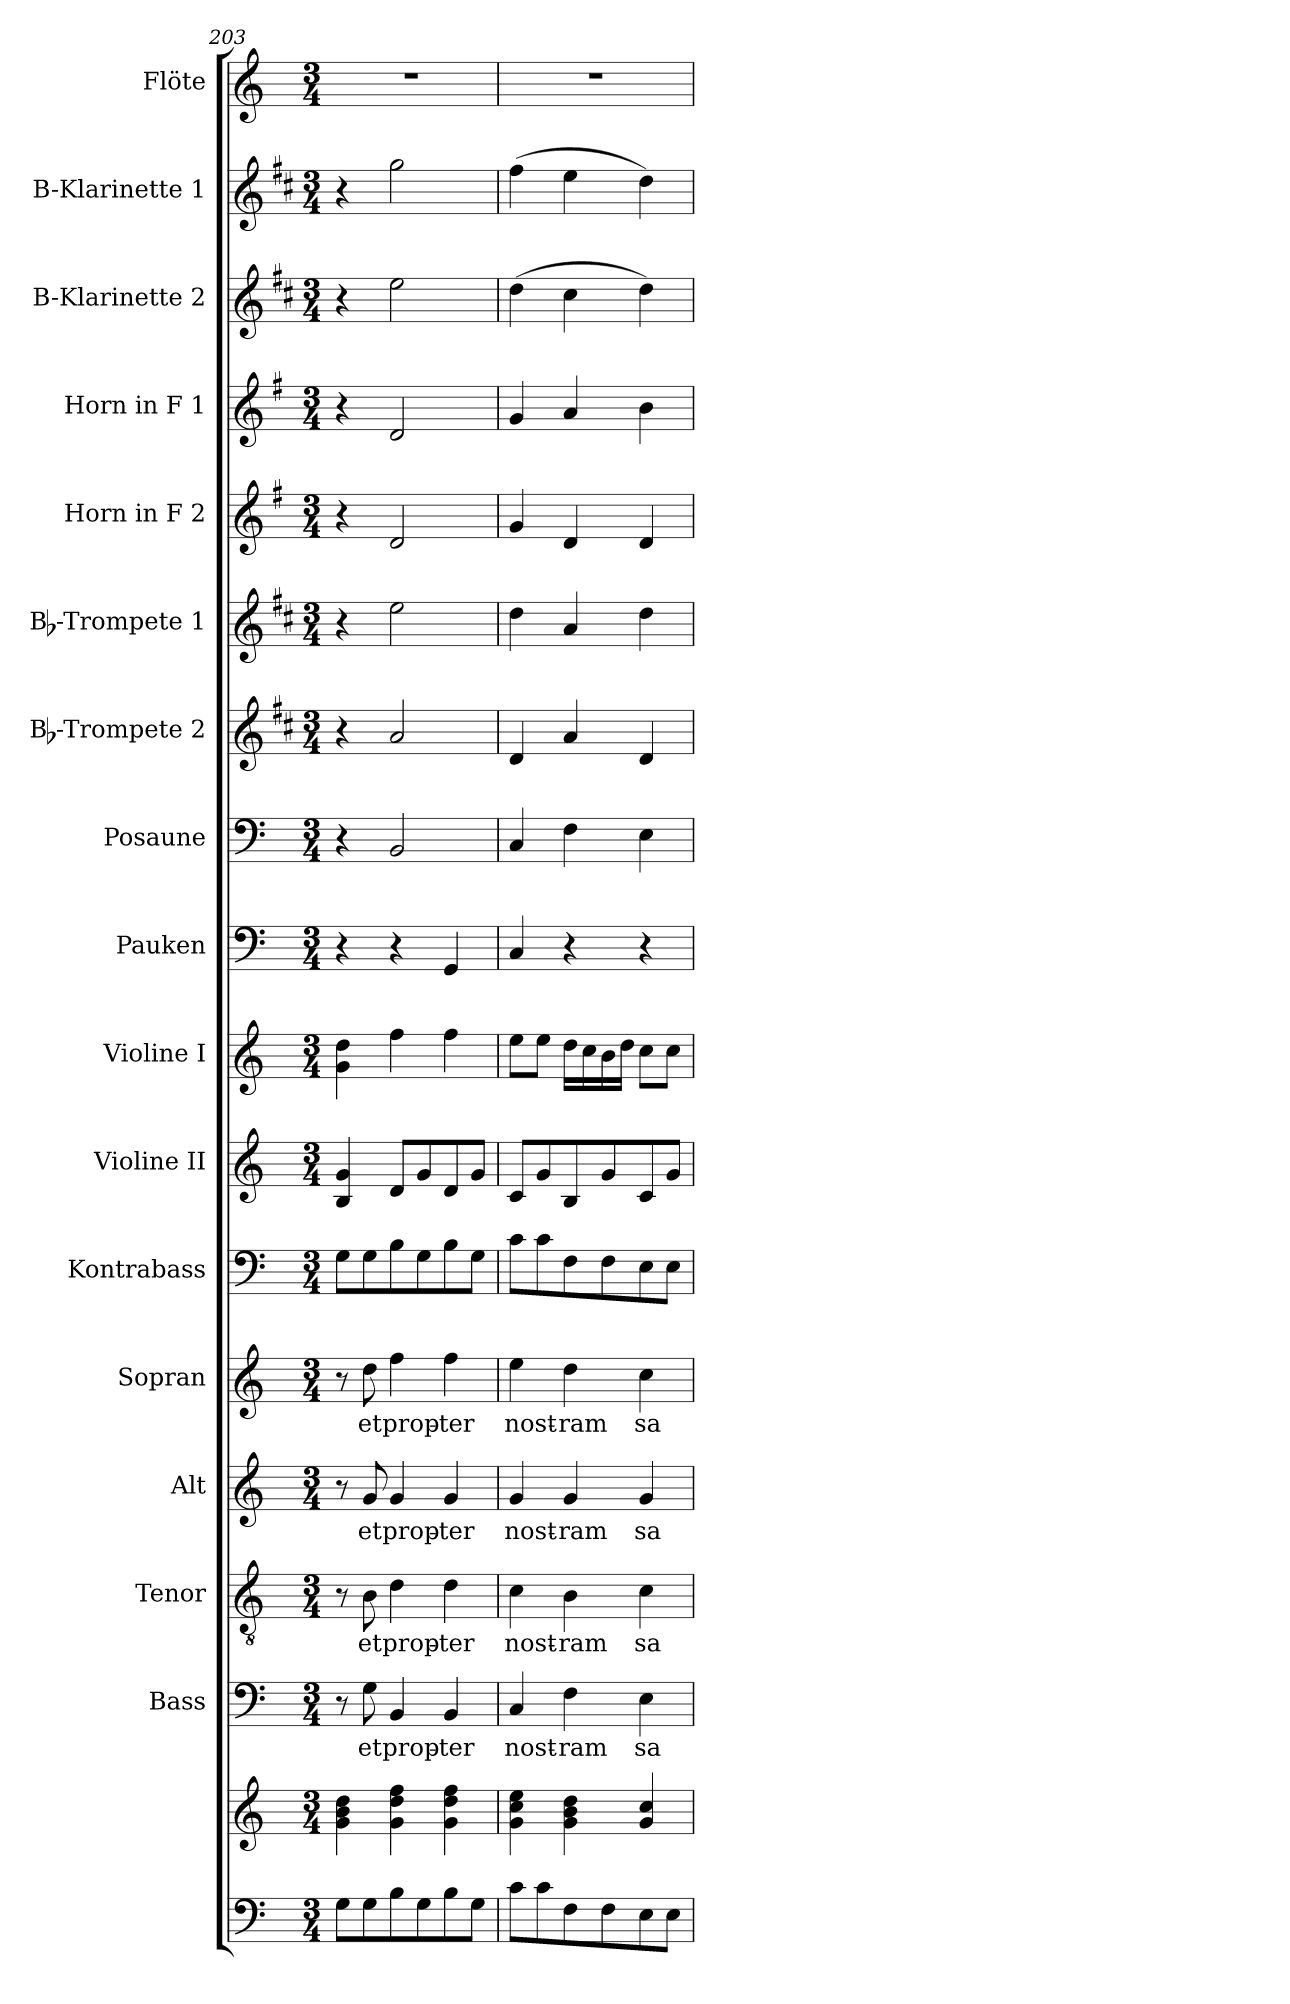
**kern	**kern	**kern	**text	**kern	**text	**kern	**text	**kern	**text	**kern	**kern	**kern	**kern	**kern	**kern	**kern	**kern	**kern	**kern	**kern	**kern
*part17	*part17	*part16	*part16	*part15	*part15	*part14	*part14	*part13	*part13	*part12	*part11	*part10	*part9	*part8	*part7	*part6	*part5	*part4	*part3	*part2	*part1
*staff18	*staff17	*staff16	*staff16	*staff15	*staff15	*staff14	*staff14	*staff13	*staff13	*staff12	*staff11	*staff10	*staff9	*staff8	*staff7	*staff6	*staff5	*staff4	*staff3	*staff2	*staff1
*	*	*I"Bass	*	*I"Tenor	*	*I"Alt	*	*I"Sopran	*	*I"Kontrabass	*I"Violine II	*I"Violine I	*I"Pauken	*I"Posaune	*I"Bb-Trompete 2	*I"Bb-Trompete 1	*I"Horn in F 2	*I"Horn in F 1	*I"B-Klarinette 2	*I"B-Klarinette 1	*I"Flöte
*	*	*I'B.	*	*I'T.	*	*I'A.	*	*I'S.	*	*I'Kb.	*I'Vl. II	*I'Vl. I	*I'Pk.	*I'Pos.	*I'Bb Trp. 2	*I'Bb Trp. 1	*I'Hrn. 2	*I'Hrn. 1	*I'B Kl. 2	*I'B Kl. 1	*I'Fl.
*clefF4	*clefG2	*clefF4	*	*clefGv2	*	*clefG2	*	*clefG2	*	*clefF4	*clefG2	*clefG2	*clefF4	*clefF4	*clefG2	*clefG2	*clefG2	*clefG2	*clefG2	*clefG2	*clefG2
*	*	*	*	*	*	*	*	*	*	*ITrd7c12	*	*	*	*	*ITrd1c2	*ITrd1c2	*ITrd4c7	*ITrd4c7	*ITrd1c2	*ITrd1c2	*
*k[]	*k[]	*k[]	*	*k[]	*	*k[]	*	*k[]	*	*k[]	*k[]	*k[]	*k[]	*k[]	*k[]	*k[]	*k[]	*k[]	*k[]	*k[]	*k[]
*C:	*C:	*C:	*	*C:	*	*C:	*	*C:	*	*C:	*C:	*C:	*C:	*C:	*C:	*C:	*C:	*C:	*C:	*C:	*C:
*M3/4	*M3/4	*M3/4	*	*M3/4	*	*M3/4	*	*M3/4	*	*M3/4	*M3/4	*M3/4	*M3/4	*M3/4	*M3/4	*M3/4	*M3/4	*M3/4	*M3/4	*M3/4	*M3/4
=203	=203	=203	=203	=203	=203	=203	=203	=203	=203	=203	=203	=203	=203	=203	=203	=203	=203	=203	=203	=203	=203
8G\L	4g\ 4b\ 4dd\	8r	.	8r	.	8r	.	8r	.	8GG\L	4B/ 4g/	4g\ 4dd\	4r	4r	4r	4r	4r	4r	4r	4r	2.r
!	!	!	!LO:LY:b	!	!LO:LY:b	!	!LO:LY:b	!	!LO:LY:b	!	!	!	!	!	!	!	!	!	!	!	!
8G\	.	8G\	et	8B\	et	8g/	et	8dd\	et	8GG\	.	.	.	.	.	.	.	.	.	.	.
!	!	!	!LO:LY:b	!	!LO:LY:b	!	!LO:LY:b	!	!LO:LY:b	!	!	!	!	!	!	!	!	!	!	!	!
8B\	4g\ 4dd\ 4ff\	4BB/	prop-	4d\	prop-	4g/	prop-	4ff\	prop-	8BB\	8d/L	4ff\	4r	2BB/	2g/	2dd\	2G/	2G/	2dd\	2ff\	.
8G\	.	.	.	.	.	.	.	.	.	8GG\	8g/	.	.	.	.	.	.	.	.	.	.
!	!	!	!LO:LY:b	!	!LO:LY:b	!	!LO:LY:b	!	!LO:LY:b	!	!	!	!	!	!	!	!	!	!	!	!
8B\	4g\ 4dd\ 4ff\	4BB/	-ter	4d\	-ter	4g/	-ter	4ff\	-ter	8BB\	8d/	4ff\	4GG/	.	.	.	.	.	.	.	.
8G\J	.	.	.	.	.	.	.	.	.	8GG\J	8g/J	.	.	.	.	.	.	.	.	.	.
=204	=204	=204	=204	=204	=204	=204	=204	=204	=204	=204	=204	=204	=204	=204	=204	=204	=204	=204	=204	=204	=204
!	!	!	!LO:LY:b	!	!LO:LY:b	!	!LO:LY:b	!	!LO:LY:b	!	!	!	!	!	!	!	!	!	!	!	!
8c\L	4g\ 4cc\ 4ee\	4C/	nost-	4c\	nost-	4g/	nost-	4ee\	nost-	8C\L	8c/L	8ee\L	4C/	4C/	4c/	4cc\	4c/	4c/	(>4cc\	(>4ee\	2.r
8c\	.	.	.	.	.	.	.	.	.	8C\	8g/	8ee\J	.	.	.	.	.	.	.	.	.
!	!	!	!LO:LY:b	!	!LO:LY:b	!	!LO:LY:b	!	!LO:LY:b	!	!	!	!	!	!	!	!	!	!	!	!
8F\	4g\ 4b\ 4dd\	4F\	-ram	4B\	-ram	4g/	-ram	4dd\	-ram	8FF\	8B/	16dd\LL	4r	4F\	4g/	4g/	4G/	4d/	4b\	4dd\	.
.	.	.	.	.	.	.	.	.	.	.	.	16cc\	.	.	.	.	.	.	.	.	.
8F\	.	.	.	.	.	.	.	.	.	8FF\	8g/	16b\	.	.	.	.	.	.	.	.	.
.	.	.	.	.	.	.	.	.	.	.	.	16dd\JJ	.	.	.	.	.	.	.	.	.
!	!	!	!LO:LY:b	!	!LO:LY:b	!	!LO:LY:b	!	!LO:LY:b	!	!	!	!	!	!	!	!	!	!	!	!
8E\	4g/ 4cc/	4E\	sa-	4c\	sa-	4g/	sa-	4cc\	sa-	8EE\	8c/	8cc\L	4r	4E\	4c/	4cc\	4G/	4e\	4cc\)	4cc\)	.
8E\J	.	.	.	.	.	.	.	.	.	8EE\J	8g/J	8cc\J	.	.	.	.	.	.	.	.	.
=	=	=	=	=	=	=	=	=	=	=	=	=	=	=	=	=	=	=	=	=	=
*-	*-	*-	*-	*-	*-	*-	*-	*-	*-	*-	*-	*-	*-	*-	*-	*-	*-	*-	*-	*-	*-
